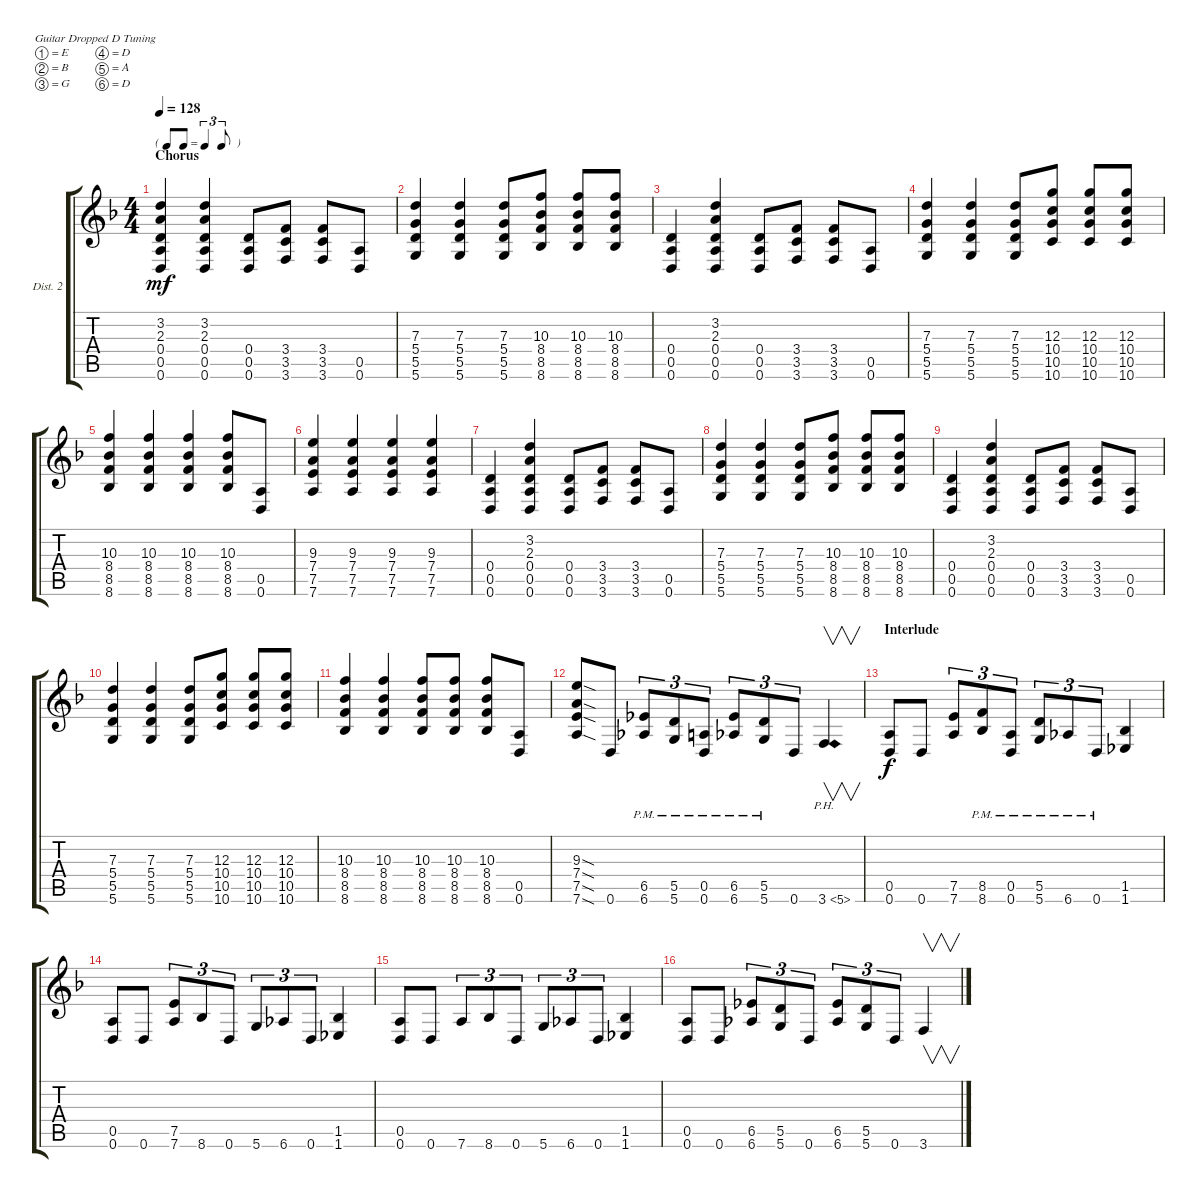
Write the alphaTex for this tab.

\defaultSystemsLayout 4
\bracketExtendMode groupsimilarinstruments
\firstSystemTrackNameOrientation horizontal
\otherSystemsTrackNameOrientation horizontal
\track ("Guitar 2 Distortion" "Dist. 2") {instrument distortionguitar}
\staff {score tabs}
\tuning (E4 B3 G3 D3 A2 D2)
\ts (4 4)
\tf triplet8th
\section ("" "Chorus")
\tempo 128
\clef g2
\scale
0.379553
\ks f
(3.2 2.3 0.4 0.5 0.6).4{dy mf} (0.6 0.5 0.4 2.3 3.2).4 (0.4 0.5 0.6).8 (3.6 3.5 3.4).8 (3.5 3.6 3.4).8 (0.5 0.6).8 |
\scale
0.31812 (5.6 5.5 5.4 7.3).4 (7.3 5.4 5.5 5.6).4 (5.6 5.5 5.4 7.3).8 (10.3 8.4 8.5 8.6).8 (10.3 8.4 8.6 8.5).8 (10.3 8.4 8.5 8.6).8 |
\scale
0.302376 (0.5 0.6 0.4).4 (0.4 0.5 0.6 2.3 3.2).4 (0.6 0.5 0.4).8 (3.4 3.5 3.6).8 (3.4 3.5 3.6).8 (0.6 0.5).8 |
\scale
0.355526 (5.6 5.5 5.4 7.3).4 (7.3 5.4 5.5 5.6).4 (5.6 5.5 5.4 7.3).8 (12.3 10.4 10.5 10.6).8 (12.3 10.4 10.6 10.5).8 (12.3 10.4 10.5 10.6).8 |
\scale
0.340262 (8.6 8.5 8.4 10.3).4 (10.3 8.5 8.4 8.6).4 (10.3 8.4 8.6 8.5).4 (10.3 8.5 8.4 8.6).8 (0.5 0.6).8 |
\scale
0.304139 (7.6 7.5 7.4 9.3).4 (7.4 7.5 7.6 9.3).4 (7.6 7.5 7.4 9.3).4 (7.4 7.5 7.6 9.3).4 |
\scale
0.331038 (0.6 0.5 0.4).4 (0.4 0.5 0.6 2.3 3.2).4 (0.6 0.5 0.4).8 (3.4 3.5 3.6).8 (3.6 3.5 3.4).8 (0.5 0.6).8 |
\scale
0.305312 (5.6 5.5 5.4 7.3).4 (5.4 5.5 5.6 7.3).4 (7.3 5.4 5.5 5.6).8 (8.6 8.5 8.4 10.3).8 (8.6 8.5 8.4 10.3).8 (8.6 8.5 8.4 10.3).8 |
\scale
0.363707 (0.6 0.5 0.4).4 (0.4 0.5 0.6 2.3 3.2).4 (0.4 0.5 0.6).8 (3.6 3.5 3.4).8 (3.4 3.6 3.5).8 (0.6 0.5).8 |
\scale
0.328782 (5.5 5.6 5.4 7.3).4 (7.3 5.4 5.5 5.6).4 (5.6 5.5 5.4 7.3).8 (12.3 10.4 10.5 10.6).8 (12.3 10.6 10.5 10.4).8 (12.3 10.4 10.5 10.6).8 |
\scale
0.288969 (8.4 8.5 8.6 10.3).4 (8.5 8.4 8.6 10.3).4 (10.3 8.4 8.5 8.6).8 (10.3 8.6 8.5 8.4).8 (10.3 8.4 8.5 8.6).8 (0.6 0.5).8 |
\scale
0.382308 (7.6{sod} 7.5{sod} 7.4{sod} 9.3{sod}).8 0.6.8 (6.6{pm} 6.5{pm}).8{tu (3 2)} (5.6{pm} 5.5{pm}).8{tu (3 2)} (0.6{pm} 0.5{pm}).8{tu (3 2)} (6.6{pm} 6.5{pm}).8{tu (3 2)} (5.6{pm} 5.5{pm}).8{tu (3 2)} 0.6.8{tu (3 2)} 3.6{ph 2}.4{v} |
\section ("" "Interlude")
(0.6 0.5).8{dy f} 0.6.8 (7.6 7.5).8{tu (3 2)} (8.6{pm} 8.5{pm}).8{tu (3 2)} (0.6{pm} 0.5{pm}).8{tu (3 2)} (5.6{pm} 5.5{pm}).8{tu (3 2)} 6.6{pm}.8{tu (3 2)} 0.6{pm}.8{tu (3 2)} (1.6 1.5).4 |
(0.6 0.5).8 0.6.8 (7.6 7.5).8{tu (3 2)} 8.6.8{tu (3 2)} 0.6.8{tu (3 2)} 5.6.8{tu (3 2)} 6.6.8{tu (3 2)} 0.6.8{tu (3 2)} (1.6 1.5).4 |
(0.6 0.5).8 0.6.8 7.6.8{tu (3 2)} 8.6.8{tu (3 2)} 0.6.8{tu (3 2)} 5.6.8{tu (3 2)} 6.6.8{tu (3 2)} 0.6.8{tu (3 2)} (1.6 1.5).4 |
\scale
0.35047 (0.6 0.5).8 0.6.8 (6.6 6.5).8{tu (3 2)} (5.6 5.5).8{tu (3 2)} 0.6.8{tu (3 2)} (6.6 6.5).8{tu (3 2)} (5.6 5.5).8{tu (3 2)} 0.6.8{tu (3 2)} 3.6.4{v}
